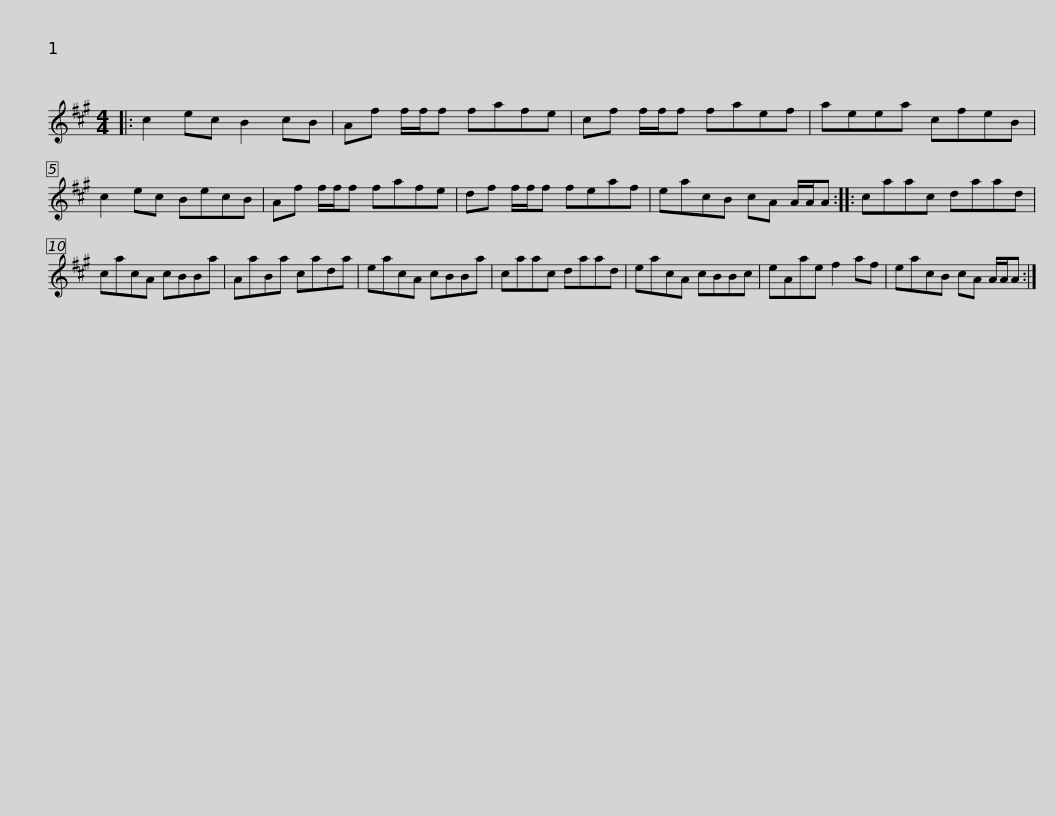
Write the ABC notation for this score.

X:1
L:1/8
M:4/4
I:linebreak $
K:A
V:1 treble
V:1
|: c2 ec B2 cB | Af f/f/f fafe | cf f/f/f faef | aeea cfeB | c2 ec BecB |$ %5
 Af f/f/f fafe | df f/f/f feaf | eacB cA A/A/A :: caac daad | cacA cBBa |$ %10
 AaBa cada | eacA cBBa | caac daad | eacA cBBc | eAae f2 af |$ %15
 eacB cA A/A/A :| %16
